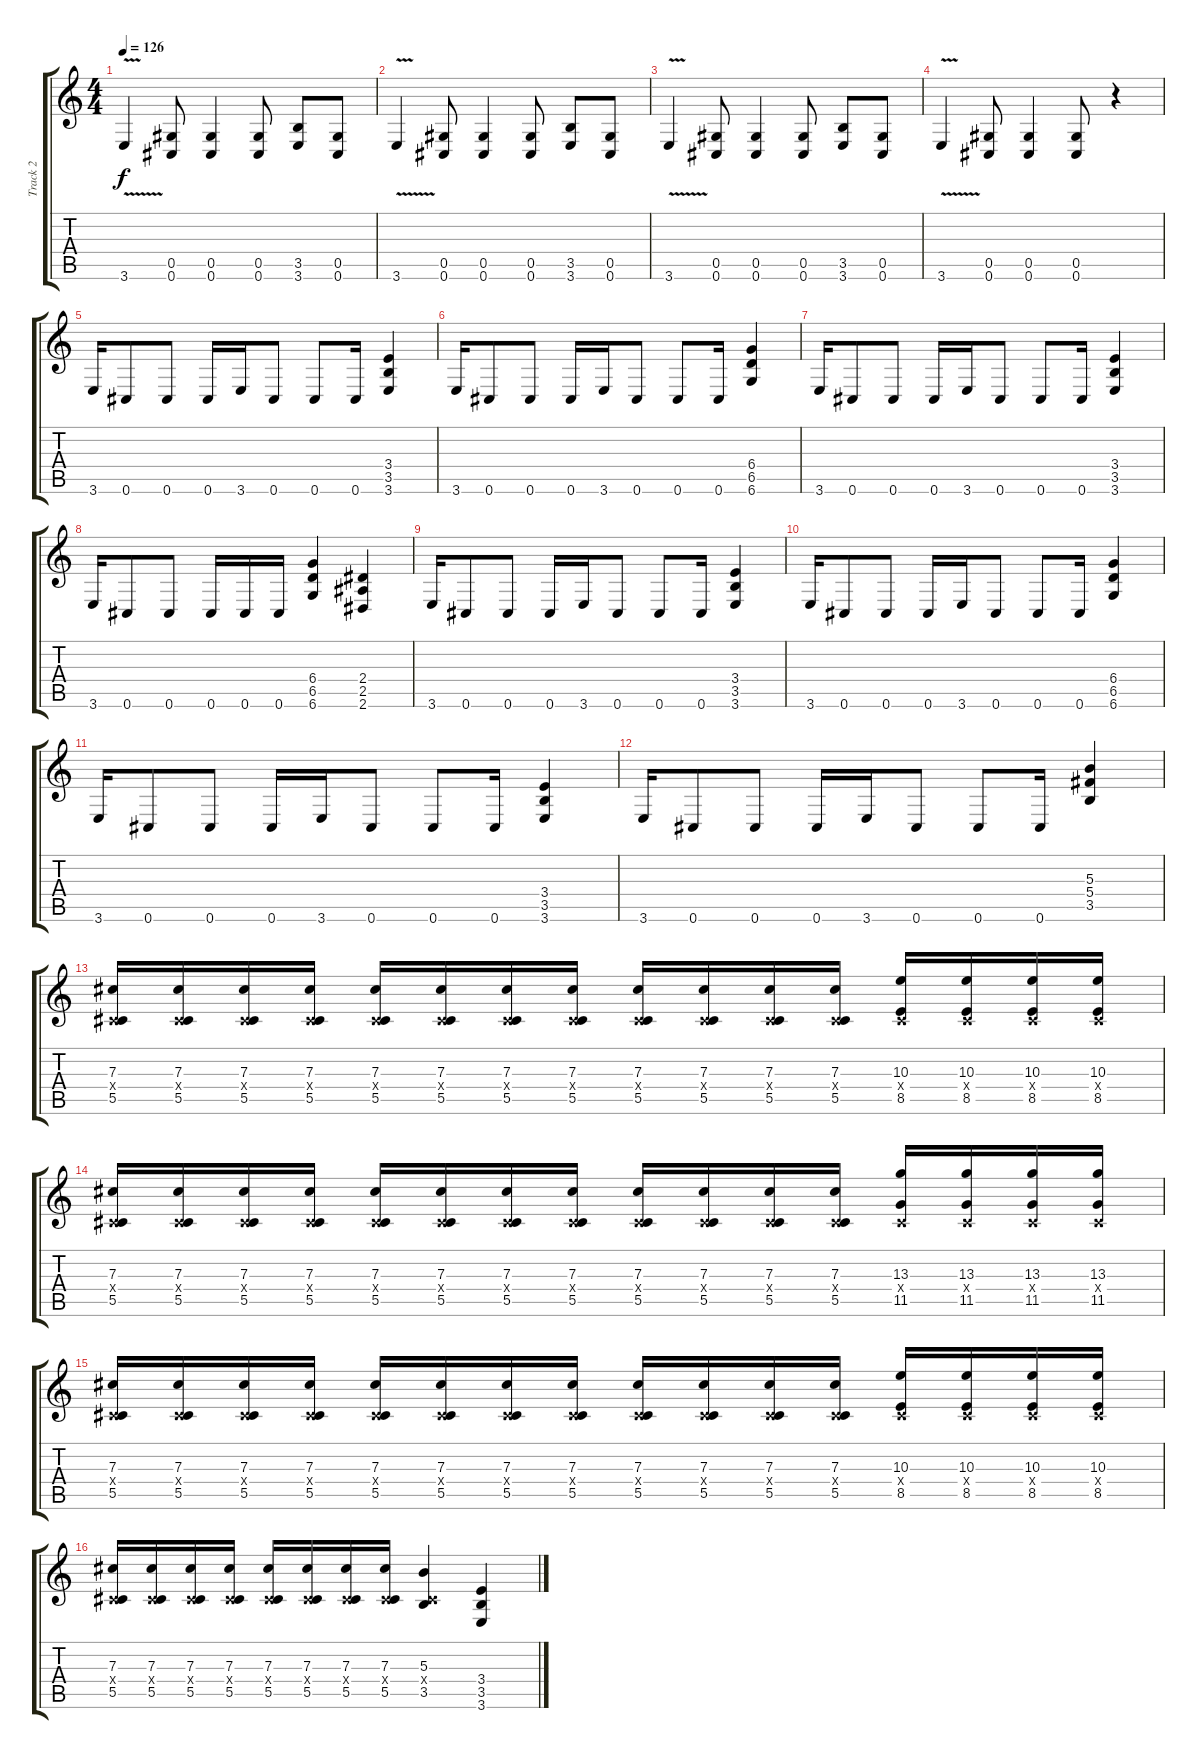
\track ("Track 2" "Track 2") {instrument distortionguitar}
\staff {score tabs}
\tuning (Eb4 Bb3 Gb3 Db3 Ab2 Db2) {hide}
\ts (4 4)
\tempo 126
\clef g2
\ks c
3.6{v}.4{dy f} (0.5 0.6).8 (0.5 0.6).4 (0.5 0.6).8 (3.5 3.6).8 (0.5 0.6).8 |
3.6{v}.4 (0.5 0.6).8 (0.5 0.6).4 (0.5 0.6).8 (3.5 3.6).8 (0.5 0.6).8 |
3.6{v}.4 (0.5 0.6).8 (0.5 0.6).4 (0.5 0.6).8 (3.5 3.6).8 (0.5 0.6).8 |
3.6{v}.4 (0.5 0.6).8 (0.5 0.6).4 (0.5 0.6).8 r.4 |
3.6.16 0.6.8 0.6.8 0.6.16 3.6.16 0.6.8 0.6.8 0.6.16 (3.4 3.5 3.6).4 |
3.6.16 0.6.8 0.6.8 0.6.16 3.6.16 0.6.8 0.6.8 0.6.16 (6.4 6.5 6.6).4 |
3.6.16 0.6.8 0.6.8 0.6.16 3.6.16 0.6.8 0.6.8 0.6.16 (3.4 3.5 3.6).4 |
3.6.16 0.6.8 0.6.8 0.6.16 0.6.16 0.6.16 (6.4 6.5 6.6).4 (2.4 2.5 2.6).4 |
3.6.16 0.6.8 0.6.8 0.6.16 3.6.16 0.6.8 0.6.8 0.6.16 (3.4 3.5 3.6).4 |
3.6.16 0.6.8 0.6.8 0.6.16 3.6.16 0.6.8 0.6.8 0.6.16 (6.4 6.5 6.6).4 |
3.6.16 0.6.8 0.6.8 0.6.16 3.6.16 0.6.8 0.6.8 0.6.16 (3.4 3.5 3.6).4 |
3.6.16 0.6.8 0.6.8 0.6.16 3.6.16 0.6.8 0.6.8 0.6.16 (5.3 5.4 3.5).4 |
(7.3 0.4{x} 5.5).16 (7.3 0.4{x} 5.5).16 (7.3 0.4{x} 5.5).16 (7.3 0.4{x} 5.5).16 (7.3 0.4{x} 5.5).16 (7.3 0.4{x} 5.5).16 (7.3 0.4{x} 5.5).16 (7.3 0.4{x} 5.5).16 (7.3 0.4{x} 5.5).16 (7.3 0.4{x} 5.5).16 (7.3 0.4{x} 5.5).16 (7.3 0.4{x} 5.5).16 (10.3 0.4{x} 8.5).16 (10.3 0.4{x} 8.5).16 (10.3 0.4{x} 8.5).16 (10.3 0.4{x} 8.5).16 |
(7.3 0.4{x} 5.5).16 (7.3 0.4{x} 5.5).16 (7.3 0.4{x} 5.5).16 (7.3 0.4{x} 5.5).16 (7.3 0.4{x} 5.5).16 (7.3 0.4{x} 5.5).16 (7.3 0.4{x} 5.5).16 (7.3 0.4{x} 5.5).16 (7.3 0.4{x} 5.5).16 (7.3 0.4{x} 5.5).16 (7.3 0.4{x} 5.5).16 (7.3 0.4{x} 5.5).16 (13.3 0.4{x} 11.5).16 (13.3 0.4{x} 11.5).16 (13.3 0.4{x} 11.5).16 (13.3 0.4{x} 11.5).16 |
(7.3 0.4{x} 5.5).16 (7.3 0.4{x} 5.5).16 (7.3 0.4{x} 5.5).16 (7.3 0.4{x} 5.5).16 (7.3 0.4{x} 5.5).16 (7.3 0.4{x} 5.5).16 (7.3 0.4{x} 5.5).16 (7.3 0.4{x} 5.5).16 (7.3 0.4{x} 5.5).16 (7.3 0.4{x} 5.5).16 (7.3 0.4{x} 5.5).16 (7.3 0.4{x} 5.5).16 (10.3 0.4{x} 8.5).16 (10.3 0.4{x} 8.5).16 (10.3 0.4{x} 8.5).16 (10.3 0.4{x} 8.5).16 |
(7.3 0.4{x} 5.5).16 (7.3 0.4{x} 5.5).16 (7.3 0.4{x} 5.5).16 (7.3 0.4{x} 5.5).16 (7.3 0.4{x} 5.5).16 (7.3 0.4{x} 5.5).16 (7.3 0.4{x} 5.5).16 (7.3 0.4{x} 5.5).16 (5.3 0.4{x} 3.5).4 (3.4 3.5 3.6).4
